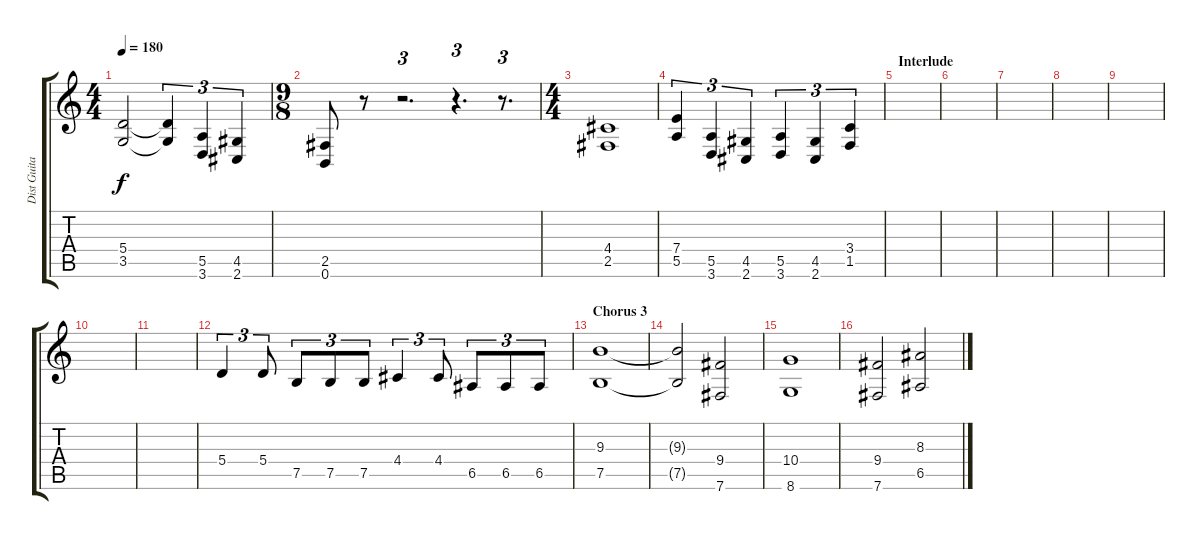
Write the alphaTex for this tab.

\track ("Dist Guitar 2" "Dist Guita") {instrument distortionguitar}
\staff {score tabs}
\tuning (B3 Gb3 D3 A2 E2 B1) {hide}
\ts (4 4)
\tempo 180
\clef g2
\ks c
(5.4 3.5).2{dy f} (5.4{t} 3.5{t}).4{tu (3 2)} (5.5 3.6).4{tu (3 2)} (4.5 2.6).4{tu (3 2)} |
\ts (9 8)
(2.5 0.6).8 r.8 r.2{d tu (3 2)} r.4{d tu (3 2)} r.8{d tu (3 2)} |
\ts (4 4)
(4.4 2.5).1 |
(7.4 5.5).4{tu (3 2)} (5.5 3.6).4{tu (3 2)} (4.5 2.6).4{tu (3 2)} (5.5 3.6).4{tu (3 2)} (4.5 2.6).4{tu (3 2)} (3.4 1.5).4{tu (3 2)} |
\section ("" "Interlude")
|
|
|
|
|
|
|
5.4.4{tu (3 2)} 5.4.8{tu (3 2)} 7.5.8{tu (3 2)} 7.5.8{tu (3 2)} 7.5.8{tu (3 2)} 4.4.4{tu (3 2)} 4.4.8{tu (3 2)} 6.5.8{tu (3 2)} 6.5.8{tu (3 2)} 6.5.8{tu (3 2)} |
\section ("" "Chorus 3")
(9.3 7.5).1 |
(9.3{t} 7.5{t}).2 (9.4 7.6).2 |
(10.4 8.6).1 |
(9.4 7.6).2 (8.3 6.5).2
